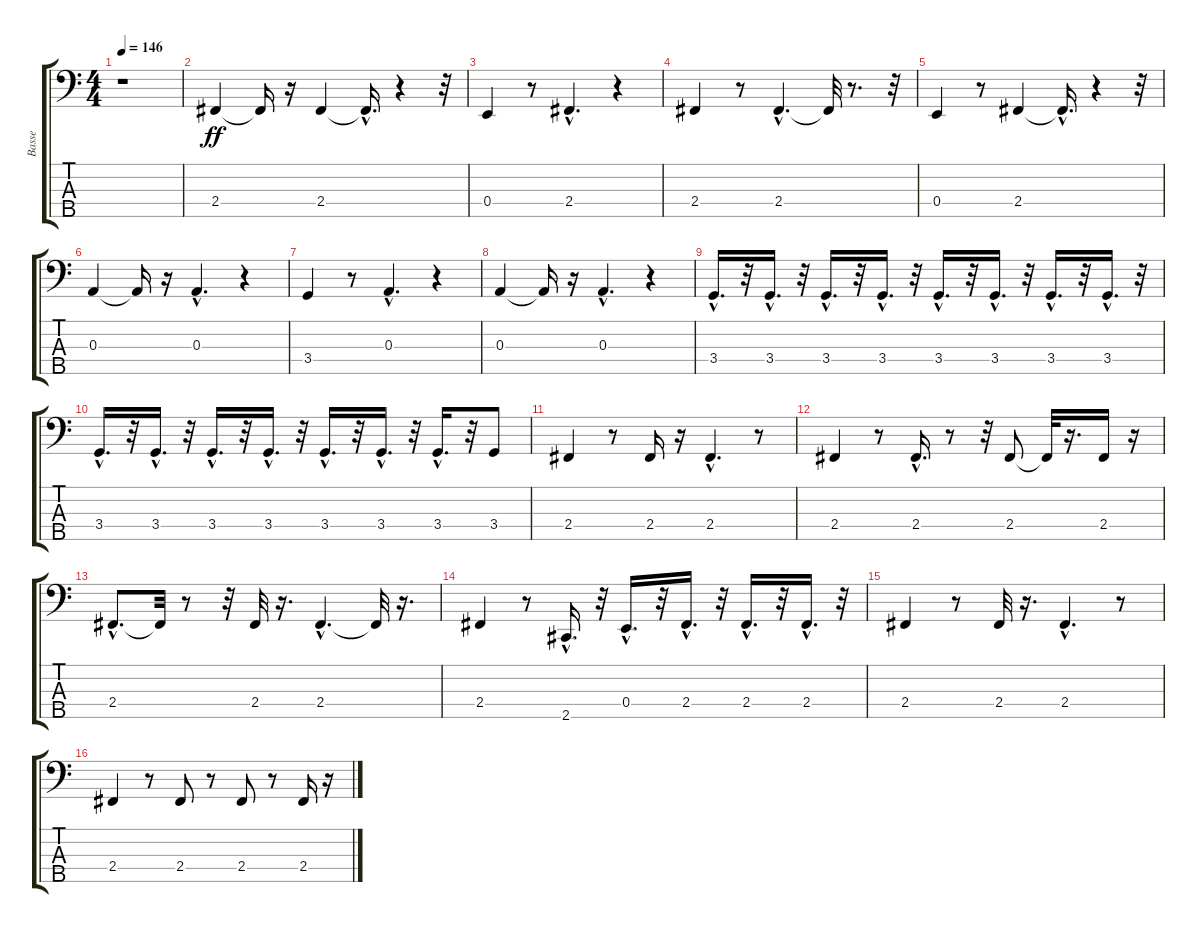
\track ("Basse   " "Basse   ") {instrument electricbassfinger}
\staff {score tabs}
\tuning (G2 D2 A1 E1 B0) {hide}
\ts (4 4)
\tempo 146
\clef f4
\ks c
r.1{dy ff instrument electricbassfinger} |
2.4.4 2.4{t}.16 r.16 2.4.4 2.4{hac t}.16{d} r.4 r.32 |
0.4.4 r.8 2.4{hac}.4{d} r.4 |
2.4.4 r.8 2.4{hac}.4{d} 2.4{t}.32 r.8{d} r.32 |
0.4.4 r.8 2.4.4 2.4{hac t}.16{d} r.4 r.32 |
0.3.4 0.3{t}.16 r.16 0.3{hac}.4{d} r.4 |
3.4.4 r.8 0.3{hac}.4{d} r.4 |
0.3.4 0.3{t}.16 r.16 0.3{hac}.4{d} r.4 |
3.4{hac}.16{d} r.32 3.4{hac}.16{d} r.32 3.4{hac}.16{d} r.32 3.4{hac}.16{d} r.32 3.4{hac}.16{d} r.32 3.4{hac}.16{d} r.32 3.4{hac}.16{d} r.32 3.4{hac}.16{d} r.32 |
3.4{hac}.16{d} r.32 3.4{hac}.16{d} r.32 3.4{hac}.16{d} r.32 3.4{hac}.16{d} r.32 3.4{hac}.16{d} r.32 3.4{hac}.16{d} r.32 3.4{hac}.16{d} r.32 3.4.8 |
2.4.4 r.8 2.4.16 r.16 2.4{hac}.4{d} r.8 |
2.4.4 r.8 2.4{hac}.16{d} r.8 r.32 2.4.8 2.4{t}.32 r.16{d} 2.4.16 r.16 |
2.4{hac}.8{d} 2.4{t}.32 r.8 r.32 2.4.32 r.16{d} 2.4{hac}.4{d} 2.4{t}.32 r.16{d} |
2.4.4 r.8 2.5{hac}.16{d} r.32 0.4{hac}.16{d} r.32 2.4{hac}.16{d} r.32 2.4{hac}.16{d} r.32 2.4{hac}.16{d} r.32 |
2.4.4 r.8 2.4.32 r.16{d} 2.4{hac}.4{d} r.8 |
2.4.4 r.8 2.4.8 r.8 2.4.8 r.8 2.4.16 r.16
